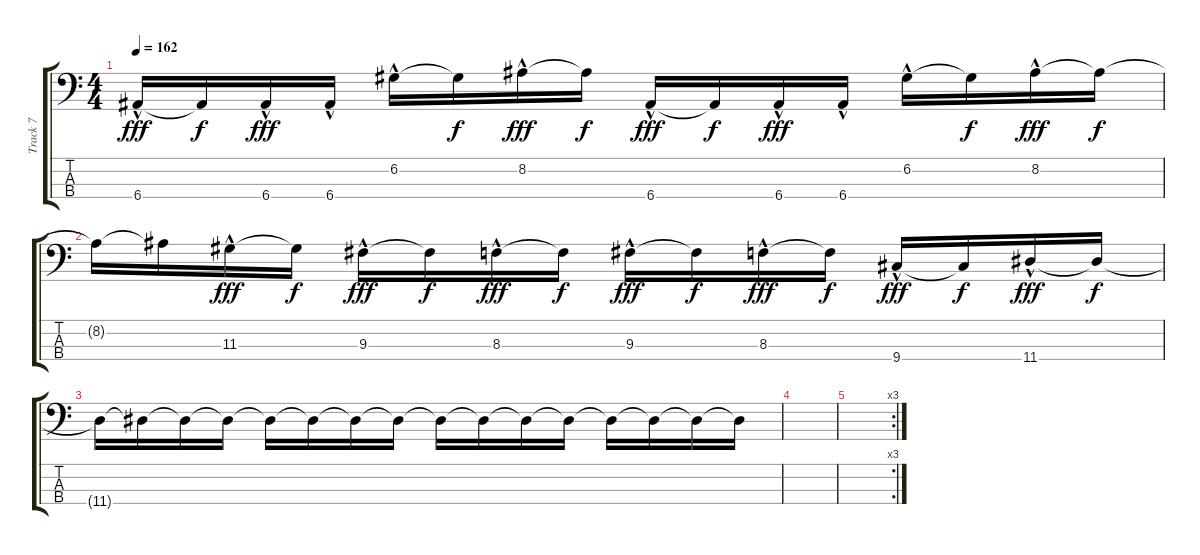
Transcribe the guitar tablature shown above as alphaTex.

\track ("Track 7" "Track 7") {instrument slapbass1}
\staff {score tabs}
\tuning (G2 D2 A1 E1) {hide}
\ts (4 4)
\tempo 162
\clef f4
\ks c
6.4{hac}.16{dy fff} 6.4{t}.16{dy f} 6.4{hac}.16{dy fff} 6.4{hac}.16 6.2{hac}.16 6.2{t}.16{dy f} 8.2{hac}.16{dy fff} 8.2{t}.16{dy f} 6.4{hac}.16{dy fff} 6.4{t}.16{dy f} 6.4{hac}.16{dy fff} 6.4{hac}.16 6.2{hac}.16 6.2{t}.16{dy f} 8.2{hac}.16{dy fff} 8.2{t}.16{dy f} |
8.2{t}.16 8.2{t}.16 11.3{hac}.16{dy fff} 11.3{t}.16{dy f} 9.3{hac}.16{dy fff} 9.3{t}.16{dy f} 8.3{hac}.16{dy fff} 8.3{t}.16{dy f} 9.3{hac}.16{dy fff} 9.3{t}.16{dy f} 8.3{hac}.16{dy fff} 8.3{t}.16{dy f} 9.4{hac}.16{dy fff} 9.4{t}.16{dy f} 11.4{hac}.16{dy fff} 11.4{t}.16{dy f} |
11.4{t}.16 11.4{t}.16 11.4{t}.16 11.4{t}.16 11.4{t}.16 11.4{t}.16 11.4{t}.16 11.4{t}.16 11.4{t}.16 11.4{t}.16 11.4{t}.16 11.4{t}.16 11.4{t}.16 11.4{t}.16 11.4{t}.16 11.4{t}.16 |
|
\rc 3
